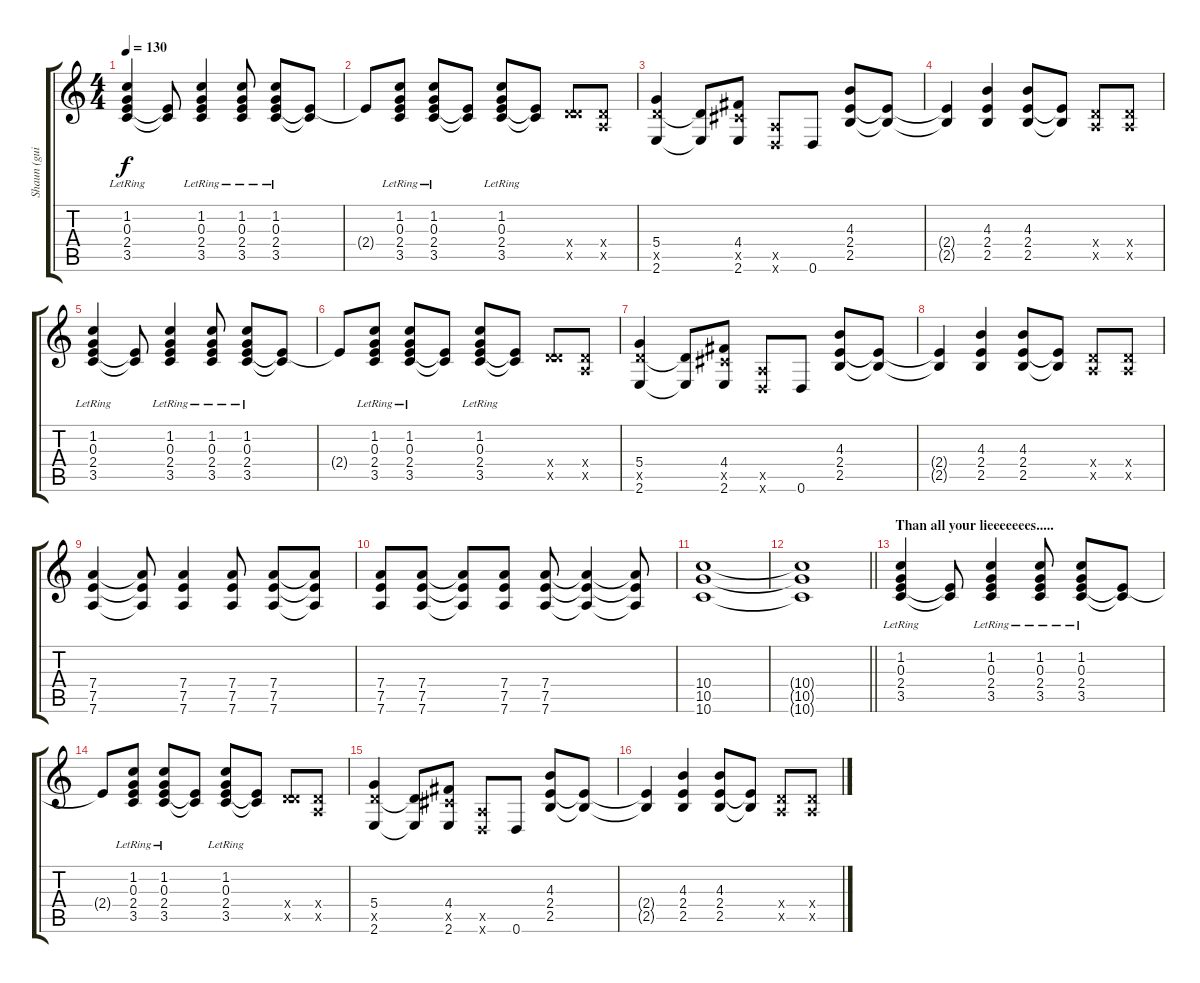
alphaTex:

\track ("Shaun (guitar rhythm)" "Shaun (gui") {instrument electricguitarclean}
\staff {score tabs}
\tuning (E4 B3 G3 D3 A2 D2) {hide}
\ts (4 4)
\tempo 130
\clef g2
\ks c
(1.2{lr} 0.3{lr} 2.4{lr} 3.5{lr}).4{dy f instrument distortionguitar} (2.4{t} 3.5{t}).8 (1.2{lr} 0.3{lr} 2.4{lr} 3.5{lr}).4 (1.2{lr} 0.3{lr} 2.4{lr} 3.5{lr}).8 (1.2{lr} 0.3{lr} 2.4{lr} 3.5{lr}).8 (2.4{t} 3.5{t}).8 |
2.4{t}.8 (1.2{lr} 0.3{lr} 2.4{lr} 3.5{lr}).8 (1.2{lr} 0.3{lr} 2.4{lr} 3.5{lr}).8 (2.4{t} 3.5{t}).8 (1.2{lr} 0.3{lr} 2.4{lr} 3.5{lr}).8 (2.4{t} 3.5{t}).8 (0.4{x} 5.5{x}).8 (0.4{x} 0.5{x}).8 |
(5.4 5.5{x} 2.6).4 (5.5{t} 2.6{t}).8 (4.4 4.5{x} 2.6).8 (0.5{x} 0.6{x}).8 0.6.8 (4.3 2.4 2.5).8 (2.4{t} 2.5{t}).8 |
(2.4{t} 2.5{t}).4 (4.3 2.4 2.5).4 (4.3 2.4 2.5).8 (2.4{t} 2.5{t}).8 (0.4{x} 0.5{x}).8 (0.4{x} 0.5{x}).8 |
(1.2{lr} 0.3{lr} 2.4{lr} 3.5{lr}).4{instrument distortionguitar} (2.4{t} 3.5{t}).8 (1.2{lr} 0.3{lr} 2.4{lr} 3.5{lr}).4 (1.2{lr} 0.3{lr} 2.4{lr} 3.5{lr}).8 (1.2{lr} 0.3{lr} 2.4{lr} 3.5{lr}).8 (2.4{t} 3.5{t}).8 |
2.4{t}.8 (1.2{lr} 0.3{lr} 2.4{lr} 3.5{lr}).8 (1.2{lr} 0.3{lr} 2.4{lr} 3.5{lr}).8 (2.4{t} 3.5{t}).8 (1.2{lr} 0.3{lr} 2.4{lr} 3.5{lr}).8 (2.4{t} 3.5{t}).8 (0.4{x} 5.5{x}).8 (0.4{x} 0.5{x}).8 |
(5.4 5.5{x} 2.6).4 (5.5{t} 2.6{t}).8 (4.4 4.5{x} 2.6).8 (0.5{x} 0.6{x}).8 0.6.8 (4.3 2.4 2.5).8 (2.4{t} 2.5{t}).8 |
(2.4{t} 2.5{t}).4 (4.3 2.4 2.5).4 (4.3 2.4 2.5).8 (2.4{t} 2.5{t}).8 (0.4{x} 0.5{x}).8 (0.4{x} 0.5{x}).8 |
(7.4 7.5 7.6).4 (7.4{t} 7.5{t} 7.6{t}).8 (7.4 7.5 7.6).4 (7.4 7.5 7.6).8 (7.4 7.5 7.6).8 (7.4{t} 7.5{t} 7.6{t}).8 |
(7.4 7.5 7.6).8 (7.4 7.5 7.6).8 (7.4{t} 7.5{t} 7.6{t}).8 (7.4 7.5 7.6).8 (7.4 7.5 7.6).8 (7.4{t} 7.5{t} 7.6{t}).4 (7.4{t} 7.5{t} 7.6{t}).8 |
(10.4 10.5 10.6).1 |
\barLineRight lightlight
(10.4{t} 10.5{t} 10.6{t}).1 |
\section ("" "Than all your lieeeeeees.....")
(1.2{lr} 0.3{lr} 2.4{lr} 3.5{lr}).4{instrument distortionguitar} (2.4{t} 3.5{t}).8 (1.2{lr} 0.3{lr} 2.4{lr} 3.5{lr}).4 (1.2{lr} 0.3{lr} 2.4{lr} 3.5{lr}).8 (1.2{lr} 0.3{lr} 2.4{lr} 3.5{lr}).8 (2.4{t} 3.5{t}).8 |
2.4{t}.8 (1.2{lr} 0.3{lr} 2.4{lr} 3.5{lr}).8 (1.2{lr} 0.3{lr} 2.4{lr} 3.5{lr}).8 (2.4{t} 3.5{t}).8 (1.2{lr} 0.3{lr} 2.4{lr} 3.5{lr}).8 (2.4{t} 3.5{t}).8 (0.4{x} 5.5{x}).8 (0.4{x} 0.5{x}).8 |
(5.4 5.5{x} 2.6).4 (5.5{t} 2.6{t}).8 (4.4 4.5{x} 2.6).8 (0.5{x} 0.6{x}).8 0.6.8 (4.3 2.4 2.5).8 (2.4{t} 2.5{t}).8 |
(2.4{t} 2.5{t}).4 (4.3 2.4 2.5).4 (4.3 2.4 2.5).8 (2.4{t} 2.5{t}).8 (0.4{x} 0.5{x}).8 (0.4{x} 0.5{x}).8
